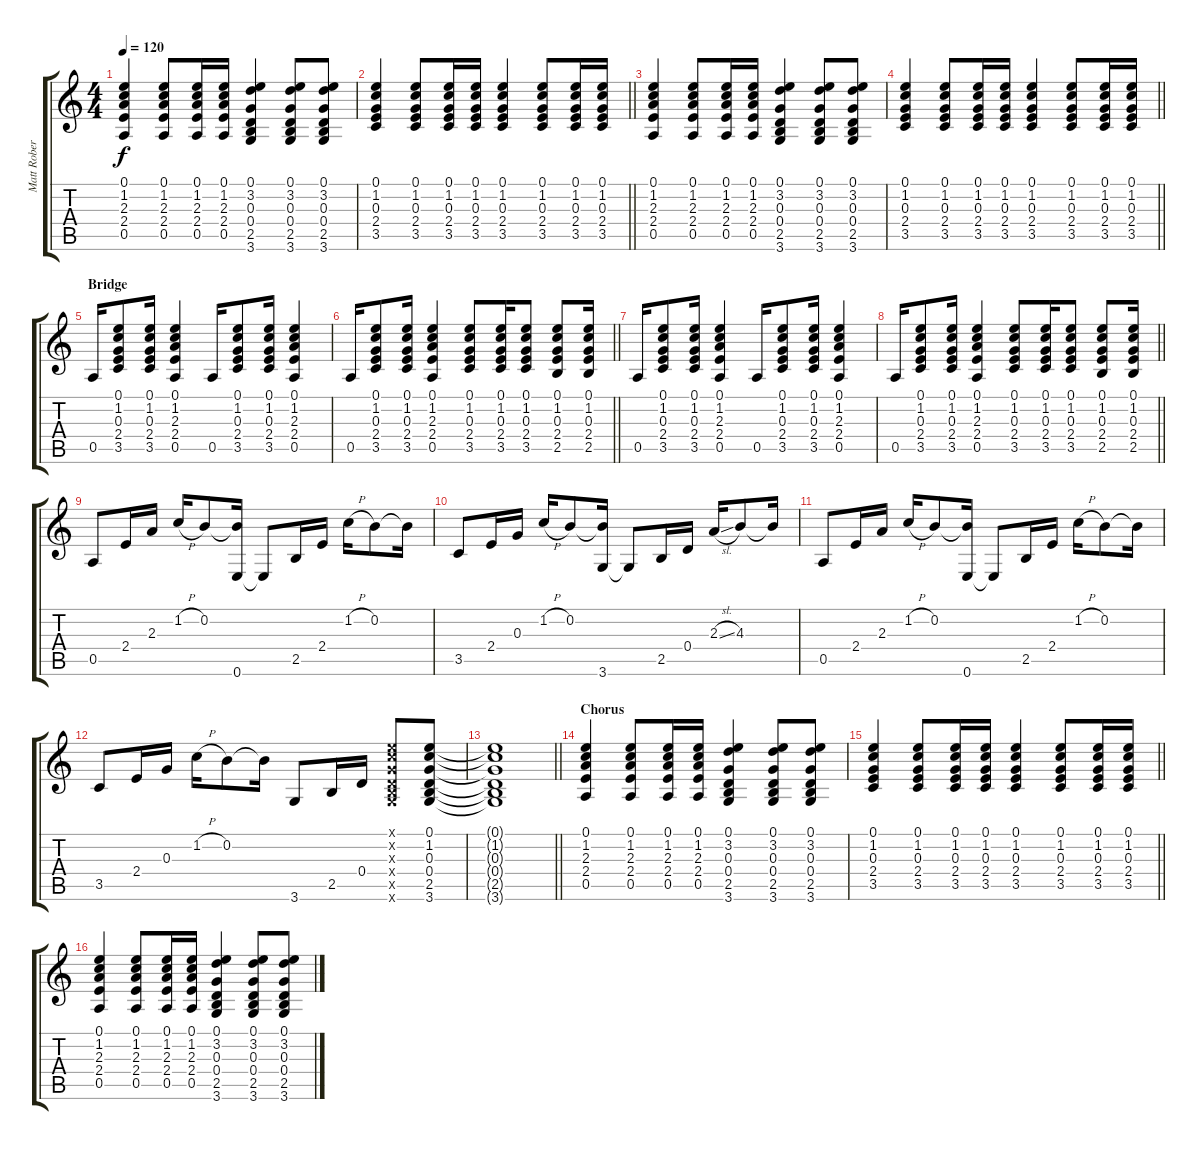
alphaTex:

\track ("Matt Roberts(lead guitar)" "Matt Rober") {instrument acousticguitarsteel}
\staff {score tabs}
\tuning (E4 B3 G3 D3 A2 E2) {hide}
\ts (4 4)
\tempo 120
\clef g2
\ks c
(0.1 1.2 2.3 2.4 0.5).4{dy f} (0.1 1.2 2.3 2.4 0.5).8 (0.1 1.2 2.3 2.4 0.5).16 (0.1 1.2 2.3 2.4 0.5).16 (0.1 3.2 0.3 0.4 2.5 3.6).4 (0.1 3.2 0.3 0.4 2.5 3.6).8 (0.1 3.2 0.3 0.4 2.5 3.6).8 |
\barLineRight lightlight
(0.1 1.2 0.3 2.4 3.5).4 (0.1 1.2 0.3 2.4 3.5).8 (0.1 1.2 0.3 2.4 3.5).16 (0.1 1.2 0.3 2.4 3.5).16 (0.1 1.2 0.3 2.4 3.5).4 (0.1 1.2 0.3 2.4 3.5).8 (0.1 1.2 0.3 2.4 3.5).16 (0.1 1.2 0.3 2.4 3.5).16 |
(0.1 1.2 2.3 2.4 0.5).4 (0.1 1.2 2.3 2.4 0.5).8 (0.1 1.2 2.3 2.4 0.5).16 (0.1 1.2 2.3 2.4 0.5).16 (0.1 3.2 0.3 0.4 2.5 3.6).4 (0.1 3.2 0.3 0.4 2.5 3.6).8 (0.1 3.2 0.3 0.4 2.5 3.6).8 |
\barLineRight lightlight
(0.1 1.2 0.3 2.4 3.5).4 (0.1 1.2 0.3 2.4 3.5).8 (0.1 1.2 0.3 2.4 3.5).16 (0.1 1.2 0.3 2.4 3.5).16 (0.1 1.2 0.3 2.4 3.5).4 (0.1 1.2 0.3 2.4 3.5).8 (0.1 1.2 0.3 2.4 3.5).16 (0.1 1.2 0.3 2.4 3.5).16 |
\section ("" "Bridge")
0.5.16 (0.1 1.2 0.3 2.4 3.5).8 (0.1 1.2 0.3 2.4 3.5).16 (0.1 1.2 2.3 2.4 0.5).4 0.5.16 (0.1 1.2 0.3 2.4 3.5).8 (0.1 1.2 0.3 2.4 3.5).16 (0.1 1.2 2.3 2.4 0.5).4 |
\barLineRight lightlight
0.5.16 (0.1 1.2 0.3 2.4 3.5).8 (0.1 1.2 0.3 2.4 3.5).16 (0.1 1.2 2.3 2.4 0.5).4 (0.1 1.2 0.3 2.4 3.5).8 (0.1 1.2 0.3 2.4 3.5).16 (0.1 1.2 0.3 2.4 3.5).8 (0.1 1.2 0.3 2.4 2.5).8 (0.1 1.2 0.3 2.4 2.5).16 |
0.5.16 (0.1 1.2 0.3 2.4 3.5).8 (0.1 1.2 0.3 2.4 3.5).16 (0.1 1.2 2.3 2.4 0.5).4 0.5.16 (0.1 1.2 0.3 2.4 3.5).8 (0.1 1.2 0.3 2.4 3.5).16 (0.1 1.2 2.3 2.4 0.5).4 |
\barLineRight lightlight
0.5.16 (0.1 1.2 0.3 2.4 3.5).8 (0.1 1.2 0.3 2.4 3.5).16 (0.1 1.2 2.3 2.4 0.5).4 (0.1 1.2 0.3 2.4 3.5).8 (0.1 1.2 0.3 2.4 3.5).16 (0.1 1.2 0.3 2.4 3.5).8 (0.1 1.2 0.3 2.4 2.5).8 (0.1 1.2 0.3 2.4 2.5).16 |
0.5.8 2.4.16 2.3.16 1.2{h}.16 0.2.8 (0.2{t} 0.6).16 0.6{t}.8 2.5.16 2.4.16 1.2{h}.16 0.2.8 0.2{t}.16 |
3.5.8 2.4.16 0.3.16 1.2{h}.16 0.2.8 (0.2{t} 3.6).16 3.6{t}.8 2.5.16 0.4.16 2.3{sl}.16 4.3.8 4.3{t}.16 |
0.5.8 2.4.16 2.3.16 1.2{h}.16 0.2.8 (0.2{t} 0.6).16 0.6{t}.8 2.5.16 2.4.16 1.2{h}.16 0.2.8 0.2{t}.16 |
3.5.8 2.4.16 0.3.16 1.2{h}.16 0.2.8 0.2{t}.16 3.6.8 2.5.16 0.4.16 (0.1{x} 1.2{x} 0.3{x} 0.4{x} 2.5{x} 3.6{x}).8 (0.1 1.2 0.3 0.4 2.5 3.6).8 |
\barLineRight lightlight
(0.1{t} 1.2{t} 0.3{t} 0.4{t} 2.5{t} 3.6{t}).1 |
\section ("" "Chorus")
(0.1 1.2 2.3 2.4 0.5).4 (0.1 1.2 2.3 2.4 0.5).8 (0.1 1.2 2.3 2.4 0.5).16 (0.1 1.2 2.3 2.4 0.5).16 (0.1 3.2 0.3 0.4 2.5 3.6).4 (0.1 3.2 0.3 0.4 2.5 3.6).8 (0.1 3.2 0.3 0.4 2.5 3.6).8 |
\barLineRight lightlight
(0.1 1.2 0.3 2.4 3.5).4 (0.1 1.2 0.3 2.4 3.5).8 (0.1 1.2 0.3 2.4 3.5).16 (0.1 1.2 0.3 2.4 3.5).16 (0.1 1.2 0.3 2.4 3.5).4 (0.1 1.2 0.3 2.4 3.5).8 (0.1 1.2 0.3 2.4 3.5).16 (0.1 1.2 0.3 2.4 3.5).16 |
(0.1 1.2 2.3 2.4 0.5).4 (0.1 1.2 2.3 2.4 0.5).8 (0.1 1.2 2.3 2.4 0.5).16 (0.1 1.2 2.3 2.4 0.5).16 (0.1 3.2 0.3 0.4 2.5 3.6).4 (0.1 3.2 0.3 0.4 2.5 3.6).8 (0.1 3.2 0.3 0.4 2.5 3.6).8
